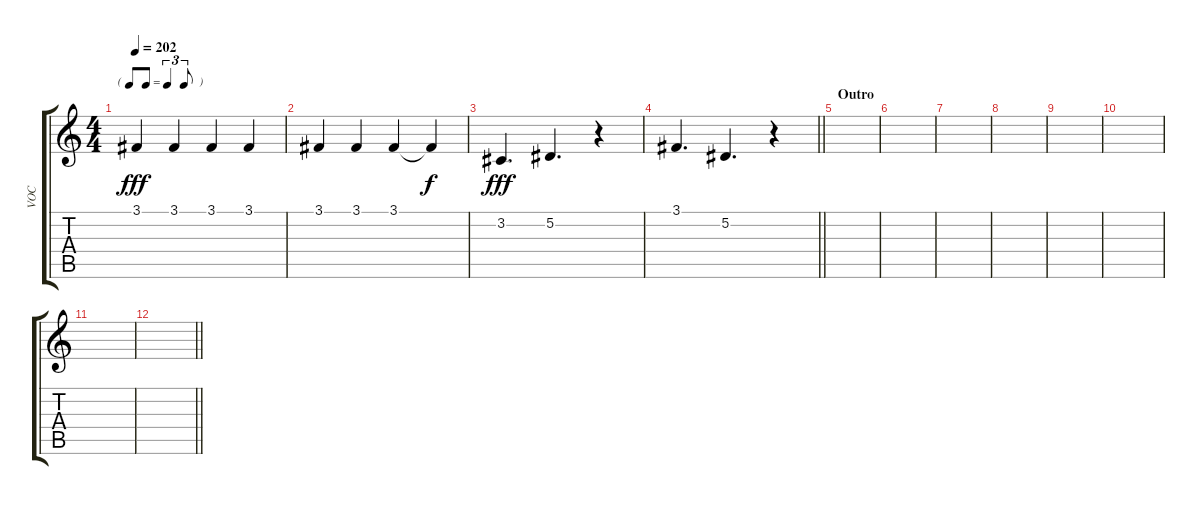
\track ("VOC" "VOC") {instrument clarinet}
\staff {score tabs}
\tuning (Eb4 Bb3 Gb3 Db3 Ab2 Eb2) {hide}
\ts (4 4)
\tf triplet8th
\tempo 202
\clef g2
\ks c
3.1.4{dy fff} 3.1.4 3.1.4 3.1.4 |
3.1.4 3.1.4 3.1.4 3.1{t}.4{dy f} |
3.2.4{d dy fff} 5.2.4{d} r.4 |
\barLineRight lightlight
3.1.4{d} 5.2.4{d} r.4 |
\section ("" "Outro")
|
|
|
|
|
|
|
\barLineRight lightlight
